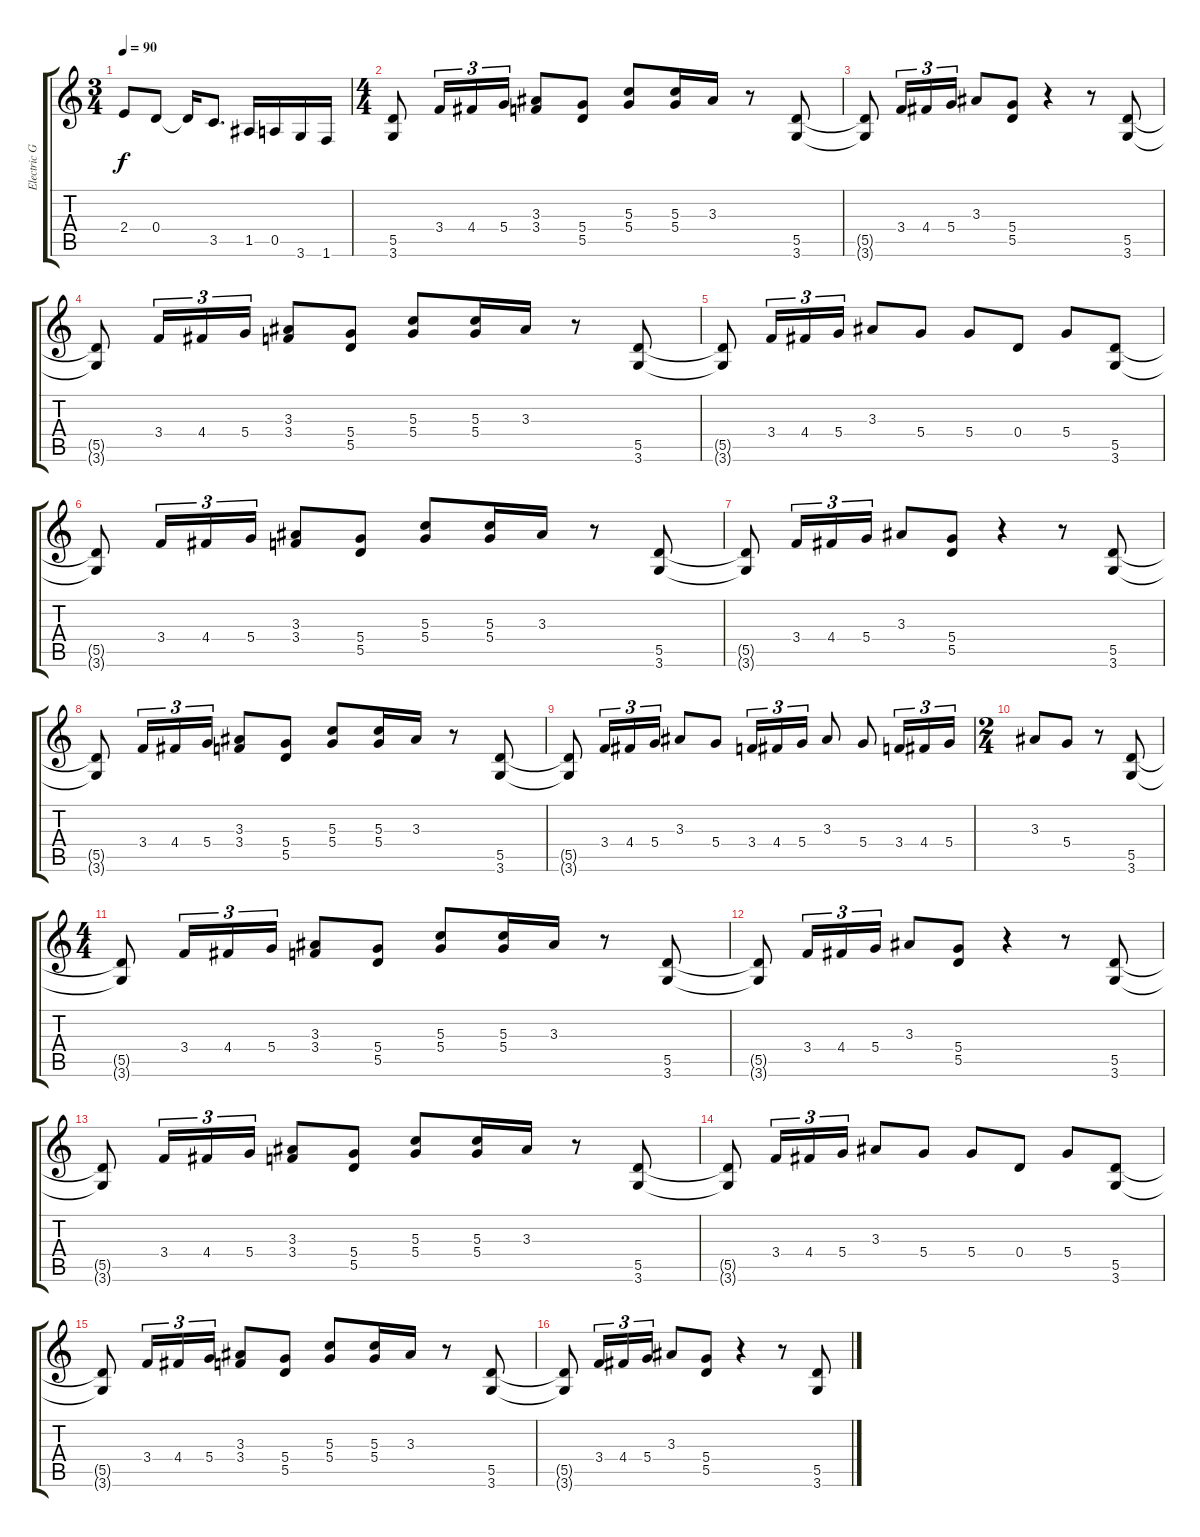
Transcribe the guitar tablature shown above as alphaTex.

\track ("Electric Guitar IV" "Electric G") {instrument distortionguitar}
\staff {score tabs}
\tuning (E4 B3 G3 D3 A2 E2) {hide}
\ts (3 4)
\tempo 90
\clef g2
\ks c
2.4{t}.8{dy f} 0.4.8 0.4{t}.16 3.5.8{d} 1.5.16 0.5.16 3.6.16 1.6.16 |
\ts (4 4)
(5.5 3.6).8 3.4.16{tu (3 2)} 4.4.16{tu (3 2)} 5.4.16{tu (3 2)} (3.3 3.4).8 (5.4 5.5).8 (5.3 5.4).8 (5.3 5.4).16 3.3.16 r.8 (5.5 3.6).8 |
(5.5{t} 3.6{t}).8 3.4.16{tu (3 2)} 4.4.16{tu (3 2)} 5.4.16{tu (3 2)} 3.3.8 (5.4 5.5).8 r.4 r.8 (5.5 3.6).8 |
(5.5{t} 3.6{t}).8 3.4.16{tu (3 2)} 4.4.16{tu (3 2)} 5.4.16{tu (3 2)} (3.3 3.4).8 (5.4 5.5).8 (5.3 5.4).8 (5.3 5.4).16 3.3.16 r.8 (5.5 3.6).8 |
(5.5{t} 3.6{t}).8 3.4.16{tu (3 2)} 4.4.16{tu (3 2)} 5.4.16{tu (3 2)} 3.3.8 5.4.8 5.4.8 0.4.8 5.4.8 (5.5 3.6).8 |
(5.5{t} 3.6{t}).8 3.4.16{tu (3 2)} 4.4.16{tu (3 2)} 5.4.16{tu (3 2)} (3.3 3.4).8 (5.4 5.5).8 (5.3 5.4).8 (5.3 5.4).16 3.3.16 r.8 (5.5 3.6).8 |
(5.5{t} 3.6{t}).8 3.4.16{tu (3 2)} 4.4.16{tu (3 2)} 5.4.16{tu (3 2)} 3.3.8 (5.4 5.5).8 r.4 r.8 (5.5 3.6).8 |
(5.5{t} 3.6{t}).8 3.4.16{tu (3 2)} 4.4.16{tu (3 2)} 5.4.16{tu (3 2)} (3.3 3.4).8 (5.4 5.5).8 (5.3 5.4).8 (5.3 5.4).16 3.3.16 r.8 (5.5 3.6).8 |
(5.5{t} 3.6{t}).8 3.4.16{tu (3 2)} 4.4.16{tu (3 2)} 5.4.16{tu (3 2)} 3.3.8 5.4.8 3.4.16{tu (3 2)} 4.4.16{tu (3 2)} 5.4.16{tu (3 2)} 3.3.8 5.4.8 3.4.16{tu (3 2)} 4.4.16{tu (3 2)} 5.4.16{tu (3 2)} |
\ts (2 4)
3.3.8 5.4.8 r.8 (5.5 3.6).8 |
\ts (4 4)
(5.5{t} 3.6{t}).8 3.4.16{tu (3 2)} 4.4.16{tu (3 2)} 5.4.16{tu (3 2)} (3.3 3.4).8 (5.4 5.5).8 (5.3 5.4).8 (5.3 5.4).16 3.3.16 r.8 (5.5 3.6).8 |
(5.5{t} 3.6{t}).8 3.4.16{tu (3 2)} 4.4.16{tu (3 2)} 5.4.16{tu (3 2)} 3.3.8 (5.4 5.5).8 r.4 r.8 (5.5 3.6).8 |
(5.5{t} 3.6{t}).8 3.4.16{tu (3 2)} 4.4.16{tu (3 2)} 5.4.16{tu (3 2)} (3.3 3.4).8 (5.4 5.5).8 (5.3 5.4).8 (5.3 5.4).16 3.3.16 r.8 (5.5 3.6).8 |
(5.5{t} 3.6{t}).8 3.4.16{tu (3 2)} 4.4.16{tu (3 2)} 5.4.16{tu (3 2)} 3.3.8 5.4.8 5.4.8 0.4.8 5.4.8 (5.5 3.6).8 |
(5.5{t} 3.6{t}).8 3.4.16{tu (3 2)} 4.4.16{tu (3 2)} 5.4.16{tu (3 2)} (3.3 3.4).8 (5.4 5.5).8 (5.3 5.4).8 (5.3 5.4).16 3.3.16 r.8 (5.5 3.6).8 |
(5.5{t} 3.6{t}).8 3.4.16{tu (3 2)} 4.4.16{tu (3 2)} 5.4.16{tu (3 2)} 3.3.8 (5.4 5.5).8 r.4 r.8 (5.5 3.6).8
